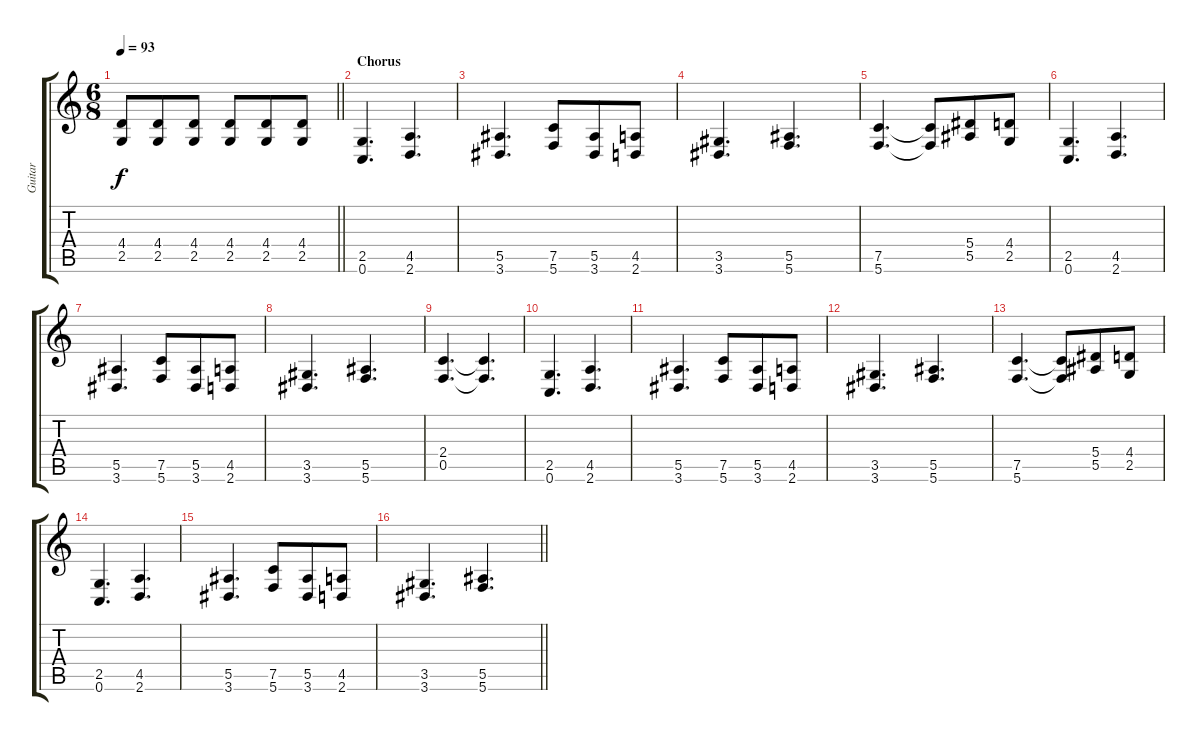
\track ("Guitar" "Guitar") {instrument distortionguitar}
\staff {score tabs}
\tuning (C4 G3 Eb3 Bb2 F2 C2) {hide}
\ts (6 8)
\tempo 93
\clef g2
\barLineRight lightlight
\ks c
(4.4 2.5).8{dy f} (4.4 2.5).8 (4.4 2.5).8 (4.4 2.5).8 (4.4 2.5).8 (4.4 2.5).8 |
\section ("" "Chorus")
(2.5 0.6).4{d} (4.5 2.6).4{d} |
(5.5 3.6).4{d} (7.5 5.6).8 (5.5 3.6).8 (4.5 2.6).8 |
(3.5 3.6).4{d} (5.5 5.6).4{d} |
(7.5 5.6).4{d} (7.5{t} 5.6{t}).8 (5.4 5.5).8 (4.4 2.5).8 |
(2.5 0.6).4{d} (4.5 2.6).4{d} |
(5.5 3.6).4{d} (7.5 5.6).8 (5.5 3.6).8 (4.5 2.6).8 |
(3.5 3.6).4{d} (5.5 5.6).4{d} |
(2.4 0.5).4{d} (2.4{t} 0.5{t}).4{d} |
(2.5 0.6).4{d} (4.5 2.6).4{d} |
(5.5 3.6).4{d} (7.5 5.6).8 (5.5 3.6).8 (4.5 2.6).8 |
(3.5 3.6).4{d} (5.5 5.6).4{d} |
(7.5 5.6).4{d} (7.5{t} 5.6{t}).8 (5.4 5.5).8 (4.4 2.5).8 |
(2.5 0.6).4{d} (4.5 2.6).4{d} |
(5.5 3.6).4{d} (7.5 5.6).8 (5.5 3.6).8 (4.5 2.6).8 |
\barLineRight lightlight
(3.5 3.6).4{d} (5.5 5.6).4{d}
